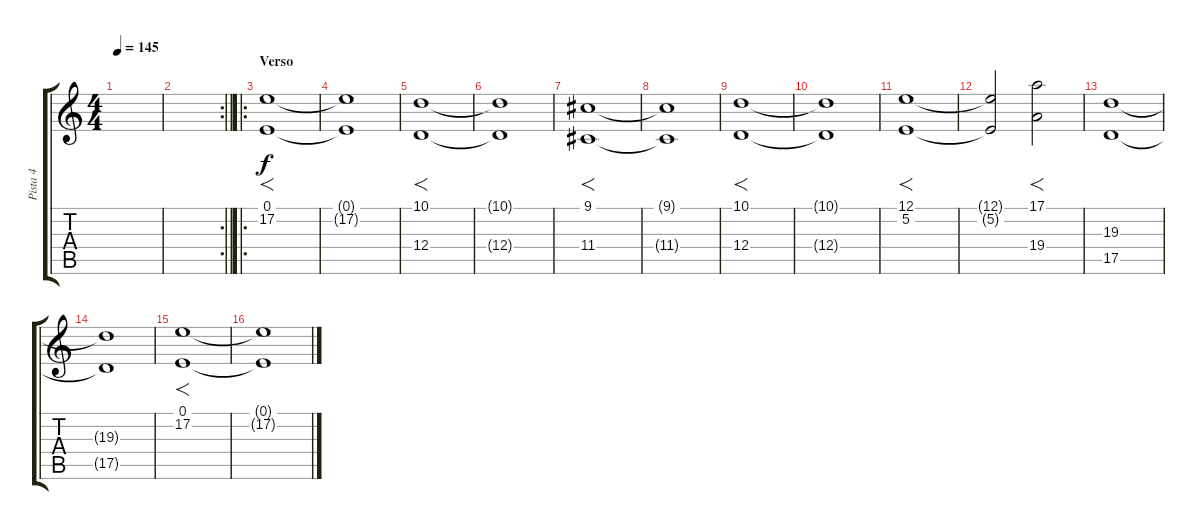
\track ("Pista 4" "Pista 4") {instrument trumpet}
\staff {score tabs}
\tuning (E4 B3 G3 D3 A2 Db2) {hide}
\ts (4 4)
\tempo 145
\clef g2
\ks c
|
\rc 2
\barLineRight lightlight
|
\ro
\section ("" "Verso")
(0.1 17.2).1{f volume 9 instrument pad4choir} |
(0.1{t} 17.2{t}).1 |
(10.1 12.4).1{f} |
(10.1{t} 12.4{t}).1 |
(9.1 11.4).1{f} |
(9.1{t} 11.4{t}).1 |
(10.1 12.4).1{f} |
(10.1{t} 12.4{t}).1 |
(12.1 5.2).1{f} |
(12.1{t} 5.2{t}).2 (17.1 19.4).2{f} |
(19.3 17.5).1 |
(19.3{t} 17.5{t}).1 |
(0.1 17.2).1{f instrument pad4choir} |
(0.1{t} 17.2{t}).1
